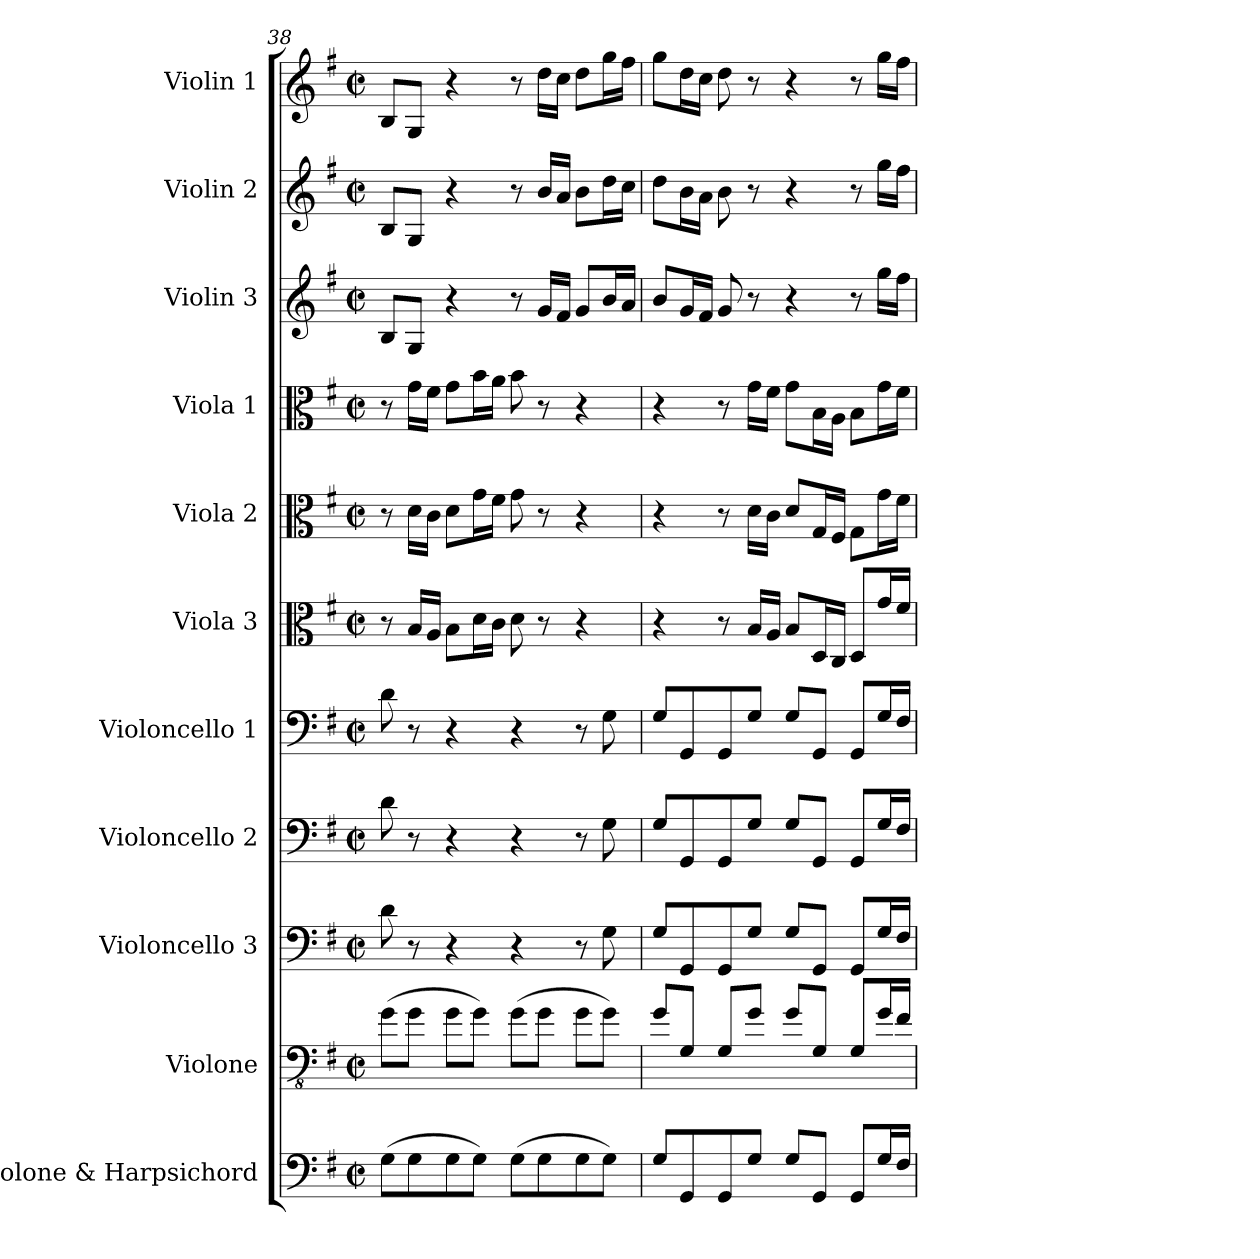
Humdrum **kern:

**kern	**kern	**kern	**kern	**kern	**kern	**kern	**kern	**kern	**kern	**kern
*part11	*part10	*part9	*part8	*part7	*part6	*part5	*part4	*part3	*part2	*part1
*staff11	*staff10	*staff9	*staff8	*staff7	*staff6	*staff5	*staff4	*staff3	*staff2	*staff1
*I"Violone &amp; Harpsichord	*I"Violone	*I"Violoncello 3	*I"Violoncello 2	*I"Violoncello 1	*I"Viola 3	*I"Viola 2	*I"Viola 1	*I"Violin 3	*I"Violin 2	*I"Violin 1
*I'Vne. &amp; Hch.	*I'Vne.	*I'Vc. 3	*I'Vc. 2	*I'Vc. 1	*I'Vla. 3	*I'Vla. 2	*I'Vla. 1	*I'Vln. 3	*I'Vln. 2	*I'Vln. 1
*clefF4	*clefFv4	*clefF4	*clefF4	*clefF4	*clefC3	*clefC3	*clefC3	*clefG2	*clefG2	*clefG2
*	*ITrd7c12	*	*	*	*	*	*	*	*	*
*k[f#]	*k[f#]	*k[f#]	*k[f#]	*k[f#]	*k[f#]	*k[f#]	*k[f#]	*k[f#]	*k[f#]	*k[f#]
*M4/4	*M4/4	*M4/4	*M4/4	*M4/4	*M4/4	*M4/4	*M4/4	*M4/4	*M4/4	*M4/4
*met(c|)	*met(c|)	*met(c|)	*met(c|)	*met(c|)	*met(c|)	*met(c|)	*met(c|)	*met(c|)	*met(c|)	*met(c|)
=38	=38	=38	=38	=38	=38	=38	=38	=38	=38	=38
(8G\L	(8GG\L	8d\	8d\	8d\	8r	8r	8r	8B/L	8B/L	8B/L
8G\	8GG\J	8r	8r	8r	16B/LL	16d\LL	16g\LL	8G/J	8G/J	8G/J
.	.	.	.	.	16A/JJ	16c\JJ	16f#\JJ	.	.	.
8G\	8GG\L	4r	4r	4r	8B\L	8d\L	8g\L	4r	4r	4r
8G\J)	8GG\J)	.	.	.	16d\L	16g\L	16b\L	.	.	.
.	.	.	.	.	16c\JJ	16f#\JJ	16a\JJ	.	.	.
(8G\L	(8GG\L	4r	4r	4r	8d\	8g\	8b\	8r	8r	8r
8G\	8GG\J	.	.	.	8r	8r	8r	16g/LL	16b/LL	16dd\LL
.	.	.	.	.	.	.	.	16f#/JJ	16a/JJ	16cc\JJ
8G\	8GG\L	8r	8r	8r	4r	4r	4r	8g/L	8b\L	8dd\L
8G\J)	8GG\J)	8G\	8G\	8G\	.	.	.	16b/L	16dd\L	16gg\L
.	.	.	.	.	.	.	.	16a/JJ	16cc\JJ	16ff#\JJ
=39	=39	=39	=39	=39	=39	=39	=39	=39	=39	=39
8G/L	8GG/L	8G/L	8G/L	8G/L	4r	4r	4r	8b/L	8dd\L	8gg\L
8GG/	8GGG/J	8GG/	8GG/	8GG/	.	.	.	16g/L	16b\L	16dd\L
.	.	.	.	.	.	.	.	16f#/JJ	16a\JJ	16cc\JJ
8GG/	8GGG/L	8GG/	8GG/	8GG/	8r	8r	8r	8g/	8b\	8dd\
8G/J	8GG/J	8G/J	8G/J	8G/J	16B/LL	16d\LL	16g\LL	8r	8r	8r
.	.	.	.	.	16A/JJ	16c\JJ	16f#\JJ	.	.	.
8G/L	8GG/L	8G/L	8G/L	8G/L	8B/L	8d/L	8g\L	4r	4r	4r
8GG/J	8GGG/J	8GG/J	8GG/J	8GG/J	16D/L	16G/L	16B\L	.	.	.
.	.	.	.	.	16C/JJ	16F#/JJ	16A\JJ	.	.	.
8GG/L	8GGG/L	8GG/L	8GG/L	8GG/L	8D/L	8G\L	8B\L	8r	8r	8r
16G/L	16GG/L	16G/L	16G/L	16G/L	16g/L	16g\L	16g\L	16gg\LL	16gg\LL	16gg\LL
16F#/JJ	16FF#/JJ	16F#/JJ	16F#/JJ	16F#/JJ	16f#/JJ	16f#\JJ	16f#\JJ	16ff#\JJ	16ff#\JJ	16ff#\JJ
=	=	=	=	=	=	=	=	=	=	=
*-	*-	*-	*-	*-	*-	*-	*-	*-	*-	*-
